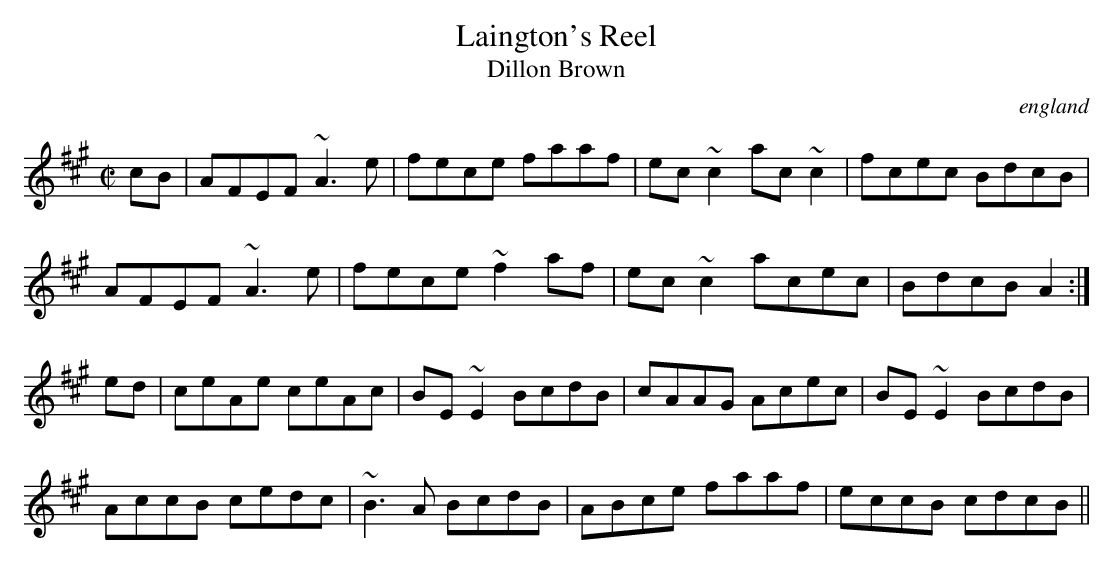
X:1
T:Laington's Reel
T:Dillon Brown
O:england
M:C|
K:A
cB|AFEF ~A3e|fece faaf|ec~c2 ac~c2|fcec BdcB|
AFEF ~A3e|fece ~f2af|ec~c2 acec|BdcB A2:|
ed|ceAe ceAc|BE~E2 BcdB|cAAG Acec|BE~E2 BcdB|
AccB cedc|~B3A BcdB|ABce faaf|eccB cdcB||
